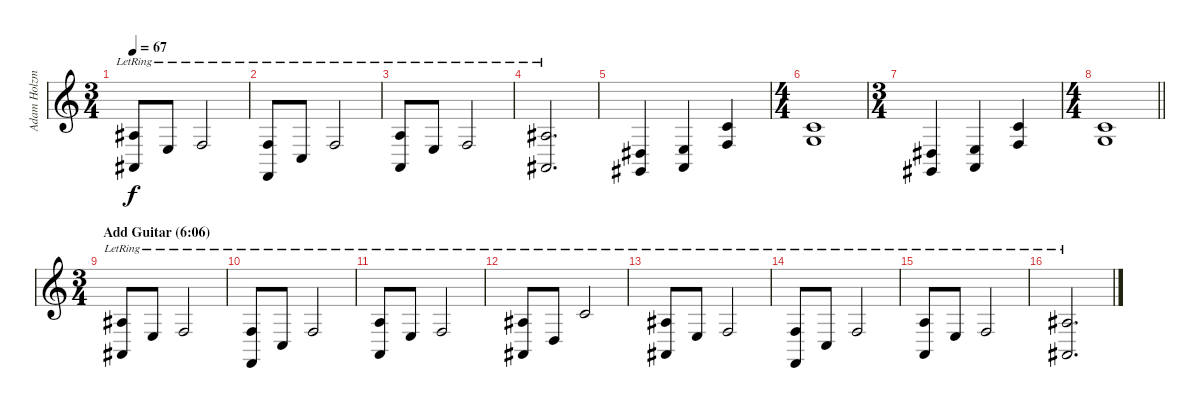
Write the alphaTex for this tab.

\track ("Adam Holzman (Staff 2)" "Adam Holzm") {instrument acousticgrandpiano}
\staff {score}
\tuning (E4 B3 G3 D3 A2 E2 B1) {hide}
\ts (3 4)
\tempo 67
\clef g2
\ks c
(3.3{lr} 6.6{lr}).8{dy f} 7.5{lr}.8 3.4{lr}.2 |
(3.4{lr} 1.6{lr}).8 3.5{lr}.8 3.4{lr}.2 |
(2.3{lr} 5.6{lr}).8 7.5{lr}.8 3.4{lr}.2 |
(3.3{lr} 6.6{lr}).2{d} |
(6.5 4.6).4 (7.5 5.6).4 (10.4 8.5).4 |
\ts (4 4)
(10.4 10.5).1 |
\ts (3 4)
(6.5 4.6).4 (7.5 5.6).4 (10.4 8.5).4 |
\ts (4 4)
\barLineRight lightlight
(10.4 10.5).1 |
\ts (3 4)
\section ("" "Add Guitar (6:06)")
(3.3{lr} 6.6{lr}).8 7.5{lr}.8 3.4{lr}.2 |
(3.4{lr} 1.6{lr}).8 3.5{lr}.8 3.4{lr}.2 |
(2.3{lr} 5.6{lr}).8 7.5{lr}.8 3.4{lr}.2 |
(3.3{lr} 6.6{lr}).8 5.5{lr}.8 10.4{lr}.2 |
(3.3{lr} 6.6{lr}).8 7.5{lr}.8 3.4{lr}.2 |
(3.4{lr} 1.6{lr}).8 3.5{lr}.8 3.4{lr}.2 |
(2.3{lr} 5.6{lr}).8 7.5{lr}.8 3.4{lr}.2 |
(3.3{lr} 6.6{lr}).2{d}
